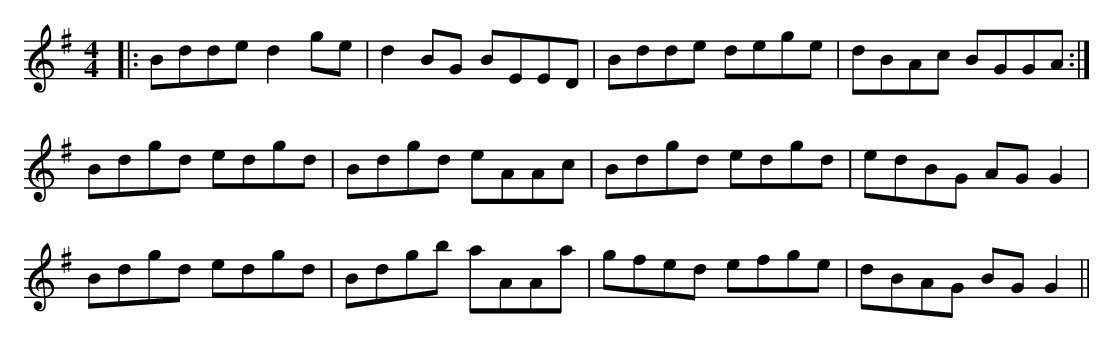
X:1
M:4/4
K:G
|:Bdde d2ge|d2BG BEED|Bdde dege|dBAc BGGA:|
Bdgd edgd|Bdgd eAAc|Bdgd edgd|edBG AGG2|
Bdgd edgd|Bdgb aAAa|gfed efge|dBAG BGG2||
